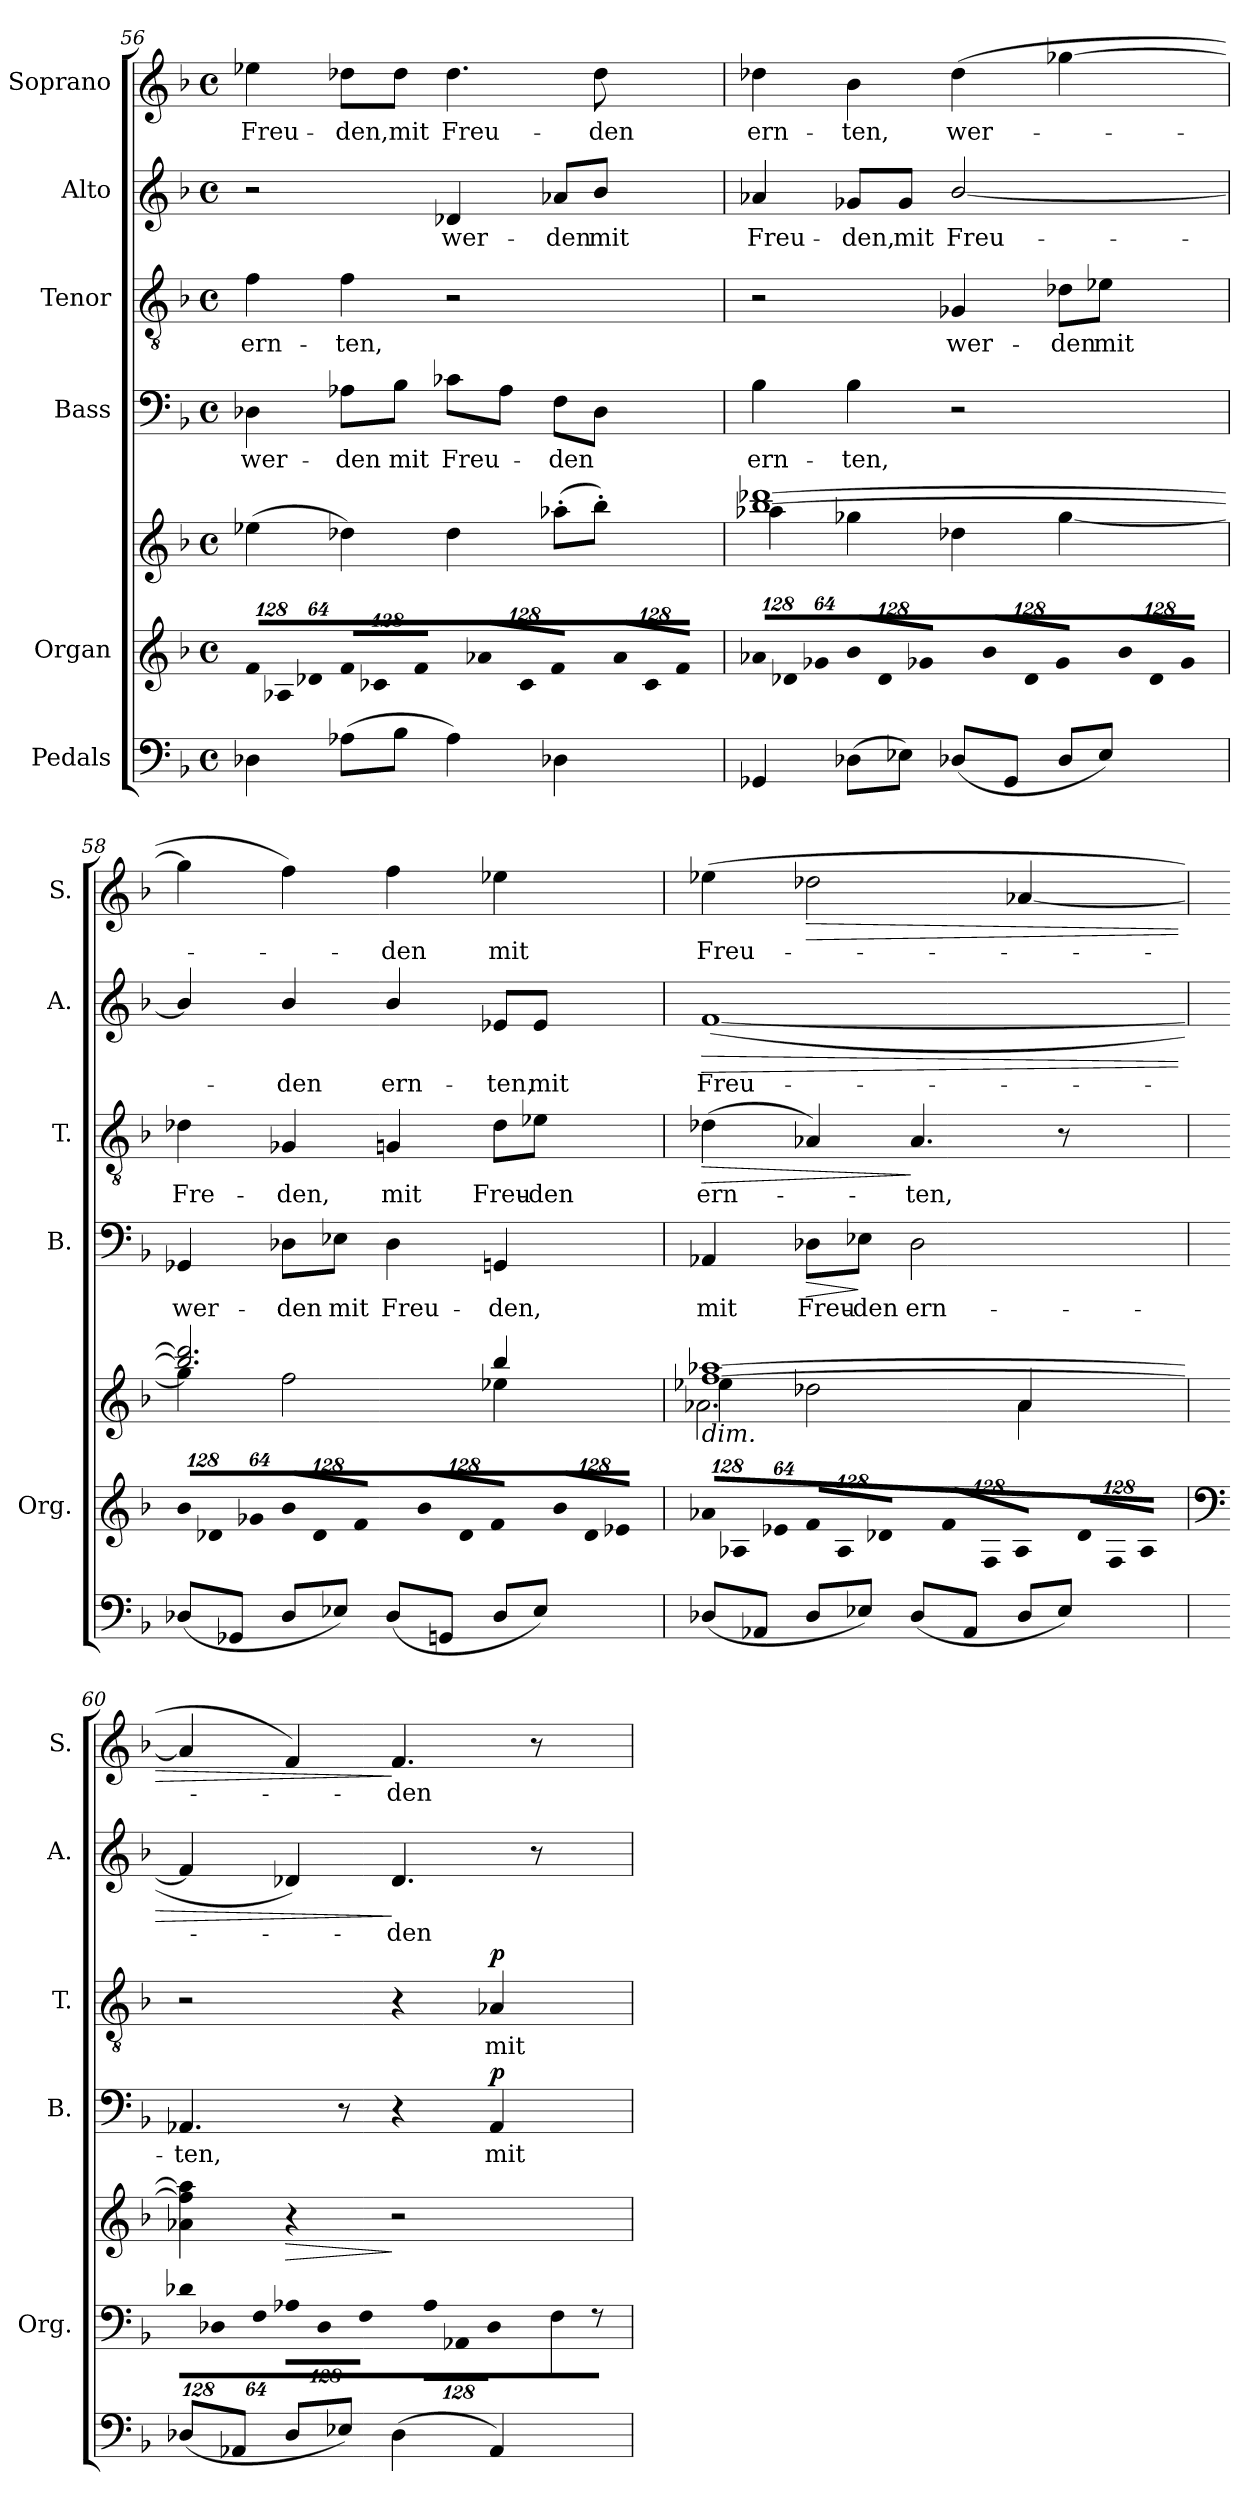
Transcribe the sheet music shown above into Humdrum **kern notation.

**kern	**kern	**kern	**dynam	**kern	**text	**dynam	**kern	**text	**dynam	**kern	**text	**dynam	**kern	**text	**dynam
*part6	*part5	*part5	*part5	*part4	*part4	*part4	*part3	*part3	*part3	*part2	*part2	*part2	*part1	*part1	*part1
*staff7	*staff6	*staff5	*staff5/6	*staff4	*staff4	*staff4	*staff3	*staff3	*staff3	*staff2	*staff2	*staff2	*staff1	*staff1	*staff1
*I"Pedals	*I"Organ	*	*	*I"Bass	*	*	*I"Tenor	*	*	*I"Alto	*	*	*I"Soprano	*	*
*	*I'Org.	*	*	*I'B.	*	*	*I'T.	*	*	*I'A.	*	*	*I'S.	*	*
*clefF4	*clefG2	*clefG2	*	*clefF4	*	*	*clefGv2	*	*	*clefG2	*	*	*clefG2	*	*
*	*	*	*	*	*	*	*ITrd7c12	*	*	*	*	*	*	*	*
*k[b-]	*k[b-]	*k[b-]	*	*k[b-]	*	*	*k[b-]	*	*	*k[b-]	*	*	*k[b-]	*	*
*F:	*F:	*F:	*	*F:	*	*	*F:	*	*	*F:	*	*	*F:	*	*
*M4/4	*M4/4	*M4/4	*	*M4/4	*	*	*M4/4	*	*	*M4/4	*	*	*M4/4	*	*
*met(c)	*met(c)	*met(c)	*	*met(c)	*	*	*met(c)	*	*	*met(c)	*	*	*met(c)	*	*
*	*Xbrackettup	*	*	*	*	*	*	*	*	*	*	*	*	*	*
=56	=56	=56	=56	=56	=56	=56	=56	=56	=56	=56	=56	=56	=56	=56	=56
!	!LO:N:vis=8	!	!	!	!	!	!	!	!	!	!	!	!	!	!
!	!	!	!	!	!LO:LY:b:color=#000000	!	!	!	!	!	!	!	!	!	!
!	!	!	!	!	!	!	!	!LO:LY:b:color=#000000	!	!	!	!	!	!	!
!	!	!	!	!	!	!	!	!	!	!	!	!	!	!LO:LY:b:color=#000000	!
4D-Xi\	1024%85fi/L	(4ee-Xi\	.	4D-Xi\	wer-	.	4Fi\	ern-	.	2r	.	.	4ee-Xi\	Freu-	.
!	!LO:N:vis=8	!	!	!	!	!	!	!	!	!	!	!	!	!	!
.	1024%85A-Xi/	.	.	.	.	.	.	.	.	.	.	.	.	.	.
!	!LO:N:vis=8	!	!	!	!	!	!	!	!	!	!	!	!	!	!
.	512%43d-Xi/J	.	.	.	.	.	.	.	.	.	.	.	.	.	.
!	!LO:N:vis=8	!	!	!	!	!	!	!	!	!	!	!	!	!	!
!	!	!	!	!	!LO:LY:b:color=#000000	!	!	!	!	!	!	!	!	!	!
!	!	!	!	!	!	!	!	!LO:LY:b:color=#000000	!	!	!	!	!	!	!
!	!	!	!	!	!	!	!	!	!	!	!	!	!	!LO:LY:b:color=#000000	!
(8A-Xi\L	1024%85fi/L	4dd-Xi\)	.	8A-Xi\L	-den	.	4Fi\	-ten,	.	.	.	.	8dd-Xi\L	-den,	.
!	!LO:N:vis=8	!	!	!	!	!	!	!	!	!	!	!	!	!	!
.	1024%85c-Xi/	.	.	.	.	.	.	.	.	.	.	.	.	.	.
!	!	!	!	!	!LO:LY:b:color=#000000	!	!	!	!	!	!	!	!	!	!
!	!	!	!	!	!	!	!	!	!	!	!	!	!	!LO:LY:b:color=#000000	!
8B-i\J	.	.	.	8B-i\J	mit	.	.	.	.	.	.	.	8dd-i\J	mit	.
!	!LO:N:vis=8	!	!	!	!	!	!	!	!	!	!	!	!	!	!
.	512%43fi/J	.	.	.	.	.	.	.	.	.	.	.	.	.	.
!	!LO:N:vis=8	!	!	!	!	!	!	!	!	!	!	!	!	!	!
!	!	!	!	!	!LO:LY:b:color=#000000	!	!	!	!	!	!	!	!	!	!
!	!	!	!	!	!	!	!	!	!	!	!LO:LY:b:color=#000000	!	!	!	!
!	!	!	!	!	!	!	!	!	!	!	!	!	!	!LO:LY:b:color=#000000	!
4A-i\)	1024%85a-Xi/L	4dd-i\	.	8c-Xi\L	Freu-	.	2r	.	.	4d-Xi/	wer-	.	4.dd-i\	Freu-	.
!	!LO:N:vis=8	!	!	!	!	!	!	!	!	!	!	!	!	!	!
.	1024%85c-i/	.	.	.	.	.	.	.	.	.	.	.	.	.	.
.	.	.	.	8A-i\J	.	.	.	.	.	.	.	.	.	.	.
!	!LO:N:vis=8	!	!	!	!	!	!	!	!	!	!	!	!	!	!
.	512%43fi/J	.	.	.	.	.	.	.	.	.	.	.	.	.	.
!	!LO:N:vis=8	!	!	!	!	!	!	!	!	!	!	!	!	!	!
!	!	!	!	!	!LO:LY:b:color=#000000	!	!	!	!	!	!	!	!	!	!
!	!	!	!	!	!	!	!	!	!	!	!LO:LY:b:color=#000000	!	!	!	!
4D-Xi\	1024%85a-i/L	(8aa-X'i\L	.	8Fi\L	-den	.	.	.	.	8a-Xi/L	-den	.	.	.	.
!	!LO:N:vis=8	!	!	!	!	!	!	!	!	!	!	!	!	!	!
.	1024%85c-i/	.	.	.	.	.	.	.	.	.	.	.	.	.	.
!	!	!	!	!	!	!	!	!	!	!	!LO:LY:b:color=#000000	!	!	!	!
!	!	!	!	!	!	!	!	!	!	!	!	!	!	!LO:LY:b:color=#000000	!
.	.	8bb-'i\J)	.	8D-i\J	.	.	.	.	.	8b-i/J	mit	.	8dd-i\	-den	.
!	!LO:N:vis=8	!	!	!	!	!	!	!	!	!	!	!	!	!	!
.	512%43fi/J	.	.	.	.	.	.	.	.	.	.	.	.	.	.
=57	=57	=57	=57	=57	=57	=57	=57	=57	=57	=57	=57	=57	=57	=57	=57
!	!LO:N:vis=8	!	!	!	!	!	!	!	!	!	!	!	!	!	!
*	*	*^	*	*	*	*	*	*	*	*	*	*	*	*	*
!	!	!	!	!	!	!LO:LY:b:color=#000000	!	!	!	!	!	!	!	!	!	!
!	!	!	!	!	!	!	!	!	!	!	!	!LO:LY:b:color=#000000	!	!	!	!
!	!	!	!	!	!	!	!	!	!	!	!	!	!	!	!LO:LY:b:color=#000000	!
4GG-Xi/	1024%85a-Xi/L	[1bb-i [1ddd-Xi	4aa-Xi\	.	4B-i\	ern-	.	2r	.	.	4a-Xi/	Freu-	.	4dd-Xi\	ern-	.
!	!LO:N:vis=8	!	!	!	!	!	!	!	!	!	!	!	!	!	!	!
.	1024%85d-Xi/	.	.	.	.	.	.	.	.	.	.	.	.	.	.	.
!	!LO:N:vis=8	!	!	!	!	!	!	!	!	!	!	!	!	!	!	!
.	512%43g-Xi/J	.	.	.	.	.	.	.	.	.	.	.	.	.	.	.
!	!LO:N:vis=8	!	!	!	!	!	!	!	!	!	!	!	!	!	!	!
!	!	!	!	!	!	!LO:LY:b:color=#000000	!	!	!	!	!	!	!	!	!	!
!	!	!	!	!	!	!	!	!	!	!	!	!LO:LY:b:color=#000000	!	!	!	!
!	!	!	!	!	!	!	!	!	!	!	!	!	!	!	!LO:LY:b:color=#000000	!
(8D-Xi\L	1024%85b-i/L	.	4gg-Xi\	.	4B-i\	-ten,	.	.	.	.	8g-Xi/L	-den,	.	4b-i\	-ten,	.
!	!LO:N:vis=8	!	!	!	!	!	!	!	!	!	!	!	!	!	!	!
.	1024%85d-i/	.	.	.	.	.	.	.	.	.	.	.	.	.	.	.
!	!	!	!	!	!	!	!	!	!	!	!	!LO:LY:b:color=#000000	!	!	!	!
8E-Xi\J)	.	.	.	.	.	.	.	.	.	.	8g-i/J	mit	.	.	.	.
!	!LO:N:vis=8	!	!	!	!	!	!	!	!	!	!	!	!	!	!	!
.	512%43g-Xi/J	.	.	.	.	.	.	.	.	.	.	.	.	.	.	.
!	!LO:N:vis=8	!	!	!	!	!	!	!	!	!	!	!	!	!	!	!
!	!	!	!	!	!	!	!	!	!LO:LY:b:color=#000000	!	!	!	!	!	!	!
!	!	!	!	!	!	!	!	!	!	!	!	!LO:LY:b:color=#000000	!	!	!	!
!	!	!	!	!	!	!	!	!	!	!	!	!	!	!	!LO:LY:b:color=#000000	!
(8D-Xi/L	1024%85b-i/L	.	4dd-Xi\	.	2r	.	.	4GG-Xi/	wer-	.	[2b-i/	Freu-	.	(4dd-i\	wer-	.
!	!LO:N:vis=8	!	!	!	!	!	!	!	!	!	!	!	!	!	!	!
.	1024%85d-i/	.	.	.	.	.	.	.	.	.	.	.	.	.	.	.
8GG-i/J	.	.	.	.	.	.	.	.	.	.	.	.	.	.	.	.
!	!LO:N:vis=8	!	!	!	!	!	!	!	!	!	!	!	!	!	!	!
.	512%43g-i/J	.	.	.	.	.	.	.	.	.	.	.	.	.	.	.
!	!LO:N:vis=8	!	!	!	!	!	!	!	!	!	!	!	!	!	!	!
!	!	!	!	!	!	!	!	!	!LO:LY:b:color=#000000	!	!	!	!	!	!	!
8D-i/L	1024%85b-i/L	.	[4gg-i\	.	.	.	.	8D-Xi\L	-den	.	.	.	.	[4gg-Xi\	.	.
!	!LO:N:vis=8	!	!	!	!	!	!	!	!	!	!	!	!	!	!	!
.	1024%85d-i/	.	.	.	.	.	.	.	.	.	.	.	.	.	.	.
!	!	!	!	!	!	!	!	!	!LO:LY:b:color=#000000	!	!	!	!	!	!	!
8E-i/J)	.	.	.	.	.	.	.	8E-Xi\J	mit	.	.	.	.	.	.	.
!	!LO:N:vis=8	!	!	!	!	!	!	!	!	!	!	!	!	!	!	!
.	512%43g-i/J	.	.	.	.	.	.	.	.	.	.	.	.	.	.	.
!!LO:PB:g=z
=58	=58	=58	=58	=58	=58	=58	=58	=58	=58	=58	=58	=58	=58	=58	=58	=58
!	!LO:N:vis=8	!	!	!	!	!	!	!	!	!	!	!	!	!	!	!
!	!	!	!	!	!	!LO:LY:b:color=#000000	!	!	!	!	!	!	!	!	!	!
!	!	!	!	!	!	!	!	!	!LO:LY:b:color=#000000	!	!	!	!	!	!	!
(8D-Xi/L	1024%85b-i/L	2.bb-i/] 2.ddd-i]	4gg-i\]	.	4GG-Xi/	wer-	.	4D-Xi\	Fre-	.	4b-i/]	.	.	4gg-i\]	.	.
!	!LO:N:vis=8	!	!	!	!	!	!	!	!	!	!	!	!	!	!	!
.	1024%85d-Xi/	.	.	.	.	.	.	.	.	.	.	.	.	.	.	.
8GG-Xi/J	.	.	.	.	.	.	.	.	.	.	.	.	.	.	.	.
!	!LO:N:vis=8	!	!	!	!	!	!	!	!	!	!	!	!	!	!	!
.	512%43g-Xi/J	.	.	.	.	.	.	.	.	.	.	.	.	.	.	.
!	!LO:N:vis=8	!	!	!	!	!	!	!	!	!	!	!	!	!	!	!
!	!	!	!	!	!	!LO:LY:b:color=#000000	!	!	!	!	!	!	!	!	!	!
!	!	!	!	!	!	!	!	!	!LO:LY:b:color=#000000	!	!	!	!	!	!	!
!	!	!	!	!	!	!	!	!	!	!	!	!LO:LY:b:color=#000000	!	!	!	!
8D-i/L	1024%85b-i/L	.	2ffi\	.	8D-Xi\L	-den	.	4GG-Xi/	-den,	.	4b-i/	-den	.	4ffi\)	.	.
!	!LO:N:vis=8	!	!	!	!	!	!	!	!	!	!	!	!	!	!	!
.	1024%85d-i/	.	.	.	.	.	.	.	.	.	.	.	.	.	.	.
!	!	!	!	!	!	!LO:LY:b:color=#000000	!	!	!	!	!	!	!	!	!	!
8E-Xi/J)	.	.	.	.	8E-Xi\J	mit	.	.	.	.	.	.	.	.	.	.
!	!LO:N:vis=8	!	!	!	!	!	!	!	!	!	!	!	!	!	!	!
.	512%43fi/J	.	.	.	.	.	.	.	.	.	.	.	.	.	.	.
!	!LO:N:vis=8	!	!	!	!	!	!	!	!	!	!	!	!	!	!	!
!	!	!	!	!	!	!LO:LY:b:color=#000000	!	!	!	!	!	!	!	!	!	!
!	!	!	!	!	!	!	!	!	!LO:LY:b:color=#000000	!	!	!	!	!	!	!
!	!	!	!	!	!	!	!	!	!	!	!	!LO:LY:b:color=#000000	!	!	!	!
!	!	!	!	!	!	!	!	!	!	!	!	!	!	!	!LO:LY:b:color=#000000	!
(8D-i/L	1024%85b-i/L	.	.	.	4D-i\	Freu-	.	4GGni/	mit	.	4b-i/	ern-	.	4ffi\	-den	.
!	!LO:N:vis=8	!	!	!	!	!	!	!	!	!	!	!	!	!	!	!
.	1024%85d-i/	.	.	.	.	.	.	.	.	.	.	.	.	.	.	.
8GGni/J	.	.	.	.	.	.	.	.	.	.	.	.	.	.	.	.
!	!LO:N:vis=8	!	!	!	!	!	!	!	!	!	!	!	!	!	!	!
.	512%43fi/J	.	.	.	.	.	.	.	.	.	.	.	.	.	.	.
!	!LO:N:vis=8	!	!	!	!	!	!	!	!	!	!	!	!	!	!	!
!	!	!	!	!	!	!LO:LY:b:color=#000000	!	!	!	!	!	!	!	!	!	!
!	!	!	!	!	!	!	!	!	!LO:LY:b:color=#000000	!	!	!	!	!	!	!
!	!	!	!	!	!	!	!	!	!	!	!	!LO:LY:b:color=#000000	!	!	!	!
!	!	!	!	!	!	!	!	!	!	!	!	!	!	!	!LO:LY:b:color=#000000	!
8D-i/L	1024%85b-i/L	4bb-i/	4ee-Xi\	.	4GGni/	-den,	.	8D-i\L	Freu-	.	8e-Xi/L	-ten,	.	4ee-Xi\	mit	.
!	!LO:N:vis=8	!	!	!	!	!	!	!	!	!	!	!	!	!	!	!
.	1024%85d-i/	.	.	.	.	.	.	.	.	.	.	.	.	.	.	.
!	!	!	!	!	!	!	!	!	!LO:LY:b:color=#000000	!	!	!	!	!	!	!
!	!	!	!	!	!	!	!	!	!	!	!	!LO:LY:b:color=#000000	!	!	!	!
8E-i/J)	.	.	.	.	.	.	.	8E-Xi\J	-den	.	8e-i/J	mit	.	.	.	.
!	!LO:N:vis=8	!	!	!	!	!	!	!	!	!	!	!	!	!	!	!
.	512%43e-Xi/J	.	.	.	.	.	.	.	.	.	.	.	.	.	.	.
*	*	*v	*v	*	*	*	*	*	*	*	*	*	*	*	*	*
=59	=59	=59	=59	=59	=59	=59	=59	=59	=59	=59	=59	=59	=59	=59	=59
!	!LO:N:vis=8	!	!	!	!	!	!	!	!	!	!	!	!	!	!
*	*	*^	*	*	*	*	*	*	*	*	*	*	*	*	*
*	*	*	*^	*	*	*	*	*	*	*	*	*	*	*	*	*
!	!	!	!	!	!	!	!LO:LY:b:color=#000000	!	!	!	!	!	!	!	!	!	!
!	!	!	!	!	!	!	!	!	!	!LO:LY:b:color=#000000	!LO:HP:b	!	!	!	!	!	!
!	!	!	!	!	!	!	!	!	!	!	!	!	!LO:LY:b:color=#000000	!LO:HP:b	!	!	!
!	!	!LO:TX:b:i:t=dim.	!	!	!	!	!	!	!	!	!	!	!	!	!	!	!
!	!	!	!	!	!	!	!	!	!	!	!	!	!	!	!	!LO:LY:b:color=#000000	!
(8D-Xi/L	1024%85a-Xi/L	[1ffi [1aa-Xi	4ee-Xi\	2.a-Xi\	.	4AA-Xi/	mit	.	(4D-Xi\	ern-	>	([1fi	Freu-	>	(4ee-Xi\	Freu-	.
!	!LO:N:vis=8	!	!	!	!	!	!	!	!	!	!	!	!	!	!	!	!
.	1024%85A-Xi/	.	.	.	.	.	.	.	.	.	.	.	.	.	.	.	.
8AA-Xi/J	.	.	.	.	.	.	.	.	.	.	.	.	.	.	.	.	.
!	!LO:N:vis=8	!	!	!	!	!	!	!	!	!	!	!	!	!	!	!	!
.	512%43e-Xi/J	.	.	.	.	.	.	.	.	.	.	.	.	.	.	.	.
!	!LO:N:vis=8	!	!	!	!	!	!	!	!	!	!	!	!	!	!	!	!
!	!	!	!	!	!	!	!LO:LY:b:color=#000000	!LO:HP:b	!	!	!	!	!	!	!	!	!LO:HP:b
8D-i/L	1024%85fi/L	.	2dd-Xi\	.	.	8D-Xi\L	Freu-	>	4AA-Xi/)	.	.	.	.	.	2dd-Xi\	.	>
!	!LO:N:vis=8	!	!	!	!	!	!	!	!	!	!	!	!	!	!	!	!
.	1024%85A-i/	.	.	.	.	.	.	.	.	.	.	.	.	.	.	.	.
!	!	!	!	!	!	!	!LO:LY:b:color=#000000	!	!	!	!	!	!	!	!	!	!
8E-Xi/J)	.	.	.	.	.	8E-Xi\J	-den	]	.	.	.	.	.	.	.	.	.
!	!LO:N:vis=8	!	!	!	!	!	!	!	!	!	!	!	!	!	!	!	!
.	512%43d-Xi/J	.	.	.	.	.	.	.	.	.	.	.	.	.	.	.	.
!	!LO:N:vis=8	!	!	!	!	!	!	!	!	!	!	!	!	!	!	!	!
!	!	!	!	!	!	!	!LO:LY:b:color=#000000	!	!	!	!	!	!	!	!	!	!
!	!	!	!	!	!	!	!	!	!	!LO:LY:b:color=#000000	!	!	!	!	!	!	!
(8D-i/L	1024%85fi/L	.	.	.	.	2D-i\	ern-	.	4.AA-i/	-ten,	]	.	.	.	.	.	.
!	!LO:N:vis=8	!	!	!	!	!	!	!	!	!	!	!	!	!	!	!	!
.	1024%85Fi/	.	.	.	.	.	.	.	.	.	.	.	.	.	.	.	.
8AA-i/J	.	.	.	.	.	.	.	.	.	.	.	.	.	.	.	.	.
!	!LO:N:vis=8	!	!	!	!	!	!	!	!	!	!	!	!	!	!	!	!
.	512%43A-i/J	.	.	.	.	.	.	.	.	.	.	.	.	.	.	.	.
!	!LO:N:vis=8	!	!	!	!	!	!	!	!	!	!	!	!	!	!	!	!
8D-i/L	1024%85d-i/L	.	4a-i/	4a-i\	.	.	.	.	.	.	.	.	.	.	[4a-Xi/	.	.
!	!LO:N:vis=8	!	!	!	!	!	!	!	!	!	!	!	!	!	!	!	!
.	1024%85Fi/	.	.	.	.	.	.	.	.	.	.	.	.	.	.	.	.
8E-i/J)	.	.	.	.	.	.	.	.	8r	.	.	.	.	.	.	.	.
!	!LO:N:vis=8	!	!	!	!	!	!	!	!	!	!	!	!	!	!	!	!
.	512%43A-i/J	.	.	.	.	.	.	.	.	.	.	.	.	.	.	.	.
*	*	*v	*v	*v	*	*	*	*	*	*	*	*	*	*	*	*	*
=60	=60	=60	=60	=60	=60	=60	=60	=60	=60	=60	=60	=60	=60	=60	=60
*	*clefF4	*	*	*	*	*	*	*	*	*	*	*	*	*	*
!	!LO:N:vis=8	!	!	!	!	!	!	!	!	!	!	!	!	!	!
!	!	!	!	!	!LO:LY:b:color=#000000	!	!	!	!	!	!	!	!	!	!
(8D-Xi/L	1024%85d-Xi\L	4a-Xi\ 4ffi] 4aa-i]	.	4.AA-Xi/	-ten,	.	2r	.	.	4fi/]	.	.	4a-i/]	.	.
!	!LO:N:vis=8	!	!	!	!	!	!	!	!	!	!	!	!	!	!
.	1024%85D-Xi\	.	.	.	.	.	.	.	.	.	.	.	.	.	.
8AA-Xi/J	.	.	.	.	.	.	.	.	.	.	.	.	.	.	.
!	!LO:N:vis=8	!	!	!	!	!	!	!	!	!	!	!	!	!	!
.	512%43Fi\J	.	.	.	.	.	.	.	.	.	.	.	.	.	.
!	!LO:N:vis=8	!	!LO:HP:b	!	!	!	!	!	!	!	!	!	!	!	!
8D-i/L	1024%85A-Xi\L	4r	>	.	.	.	.	.	.	4d-Xi/)	.	.	4fi/)	.	.
!	!LO:N:vis=8	!	!	!	!	!	!	!	!	!	!	!	!	!	!
.	1024%85D-i\	.	.	.	.	.	.	.	.	.	.	.	.	.	.
8E-Xi/J)	.	.	.	8r	.	.	.	.	.	.	.	.	.	.	.
!	!LO:N:vis=8	!	!	!	!	!	!	!	!	!	!	!	!	!	!
.	512%43Fi\J	.	.	.	.	.	.	.	.	.	.	.	.	.	.
!	!LO:N:vis=8	!	!	!	!	!	!	!	!	!	!	!	!	!	!
!	!	!	!	!	!	!	!	!	!	!	!LO:LY:b:color=#000000	!	!	!	!
!	!	!	!	!	!	!	!	!	!	!	!	!	!	!LO:LY:b:color=#000000	!
(4D-i\	1024%85A-i\L	2r	]	4r	.	.	4r	.	.	4.d-i/	-den	]	4.fi/	-den	]
!	!LO:N:vis=8	!	!	!	!	!	!	!	!	!	!	!	!	!	!
.	1024%85AA-Xi\	.	.	.	.	.	.	.	.	.	.	.	.	.	.
!	!LO:N:vis=8	!	!	!	!	!	!	!	!	!	!	!	!	!	!
.	512%43D-i\J	.	.	.	.	.	.	.	.	.	.	.	.	.	.
!	!	!	!	!	!LO:LY:b:color=#000000	!	!	!	!	!	!	!	!	!	!
!	!	!	!	!	!	!	!	!LO:LY:b:color=#000000	!	!	!	!	!	!	!
4AA-i/)	8Fi\	.	.	4AA-i/	mit	p	4AA-Xi/	mit	p	.	.	.	.	.	.
.	8r	.	.	.	.	.	.	.	.	8r	.	.	8r	.	.
=	=	=	=	=	=	=	=	=	=	=	=	=	=	=	=
*-	*-	*-	*-	*-	*-	*-	*-	*-	*-	*-	*-	*-	*-	*-	*-
